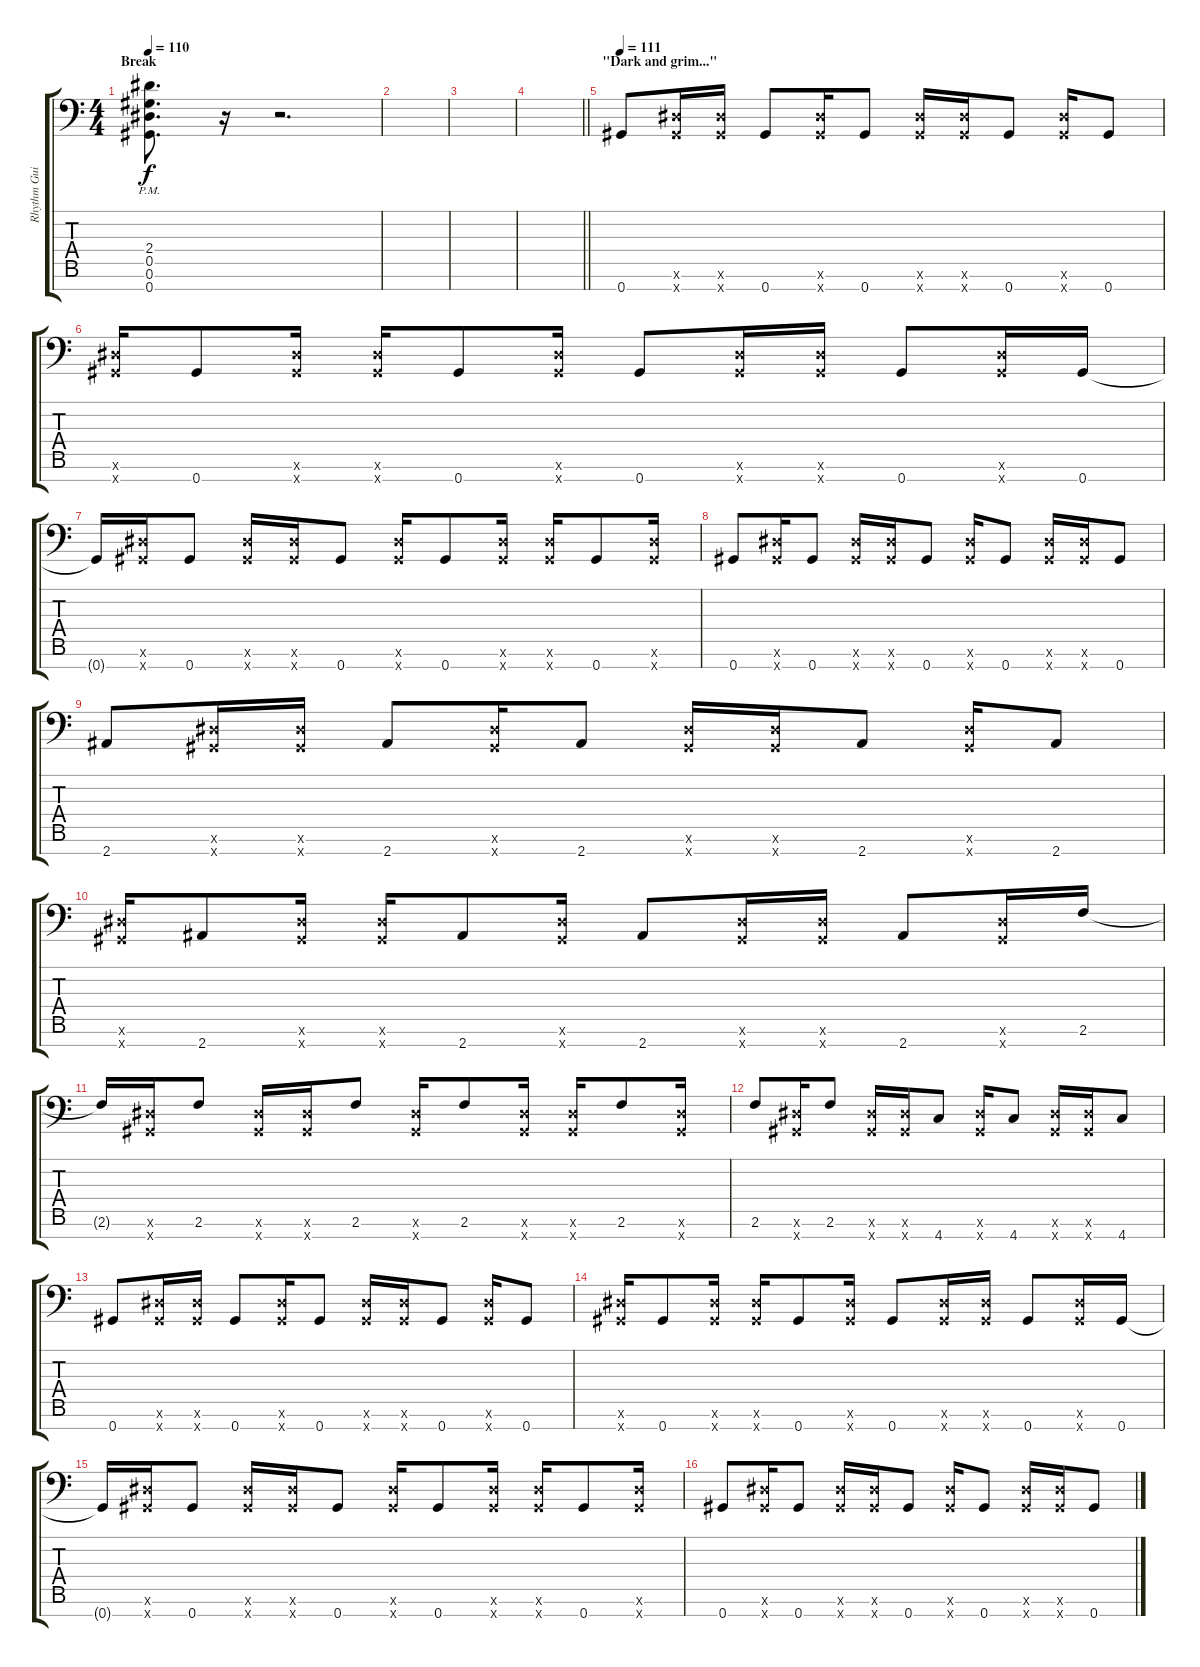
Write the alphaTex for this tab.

\track ("Rhythm Guitar L" "Rhythm Gui") {instrument distortionguitar}
\staff {score tabs}
\tuning (Eb4 Bb3 Gb3 Db3 Ab2 Eb2 Ab1) {hide}
\ts (4 4)
\section ("" "Break")
\tempo 110
\clef f4
\ks c
(2.4{pm} 0.5{pm} 0.6{pm} 0.7{pm}).8{d dy f} r.16 r.2{d} |
|
|
\barLineRight lightlight
|
\section ("" "\"Dark and grim...\"")
\tempo 111
0.7.8{volume 13} (0.6{x} 0.7{x}).16 (0.6{x} 0.7{x}).16 0.7.8 (0.6{x} 0.7{x}).16 0.7.8 (0.6{x} 0.7{x}).16 (0.6{x} 0.7{x}).16 0.7.8 (0.6{x} 0.7{x}).16 0.7.8 |
(0.6{x} 0.7{x}).16 0.7.8 (0.6{x} 0.7{x}).16 (0.6{x} 0.7{x}).16 0.7.8 (0.6{x} 0.7{x}).16 0.7.8 (0.6{x} 0.7{x}).16 (0.6{x} 0.7{x}).16 0.7.8 (0.6{x} 0.7{x}).16 0.7.16 |
0.7{t}.16 (0.6{x} 0.7{x}).16 0.7.8 (0.6{x} 0.7{x}).16 (0.6{x} 0.7{x}).16 0.7.8 (0.6{x} 0.7{x}).16 0.7.8 (0.6{x} 0.7{x}).16 (0.6{x} 0.7{x}).16 0.7.8 (0.6{x} 0.7{x}).16 |
0.7.8 (0.6{x} 0.7{x}).16 0.7.8 (0.6{x} 0.7{x}).16 (0.6{x} 0.7{x}).16 0.7.8 (0.6{x} 0.7{x}).16 0.7.8 (0.6{x} 0.7{x}).16 (0.6{x} 0.7{x}).16 0.7.8 |
2.7.8 (0.6{x} 0.7{x}).16 (0.6{x} 0.7{x}).16 2.7.8 (0.6{x} 0.7{x}).16 2.7.8 (0.6{x} 0.7{x}).16 (0.6{x} 0.7{x}).16 2.7.8 (0.6{x} 0.7{x}).16 2.7.8 |
(0.6{x} 0.7{x}).16 2.7.8 (0.6{x} 0.7{x}).16 (0.6{x} 0.7{x}).16 2.7.8 (0.6{x} 0.7{x}).16 2.7.8 (0.6{x} 0.7{x}).16 (0.6{x} 0.7{x}).16 2.7.8 (0.6{x} 0.7{x}).16 2.6.16 |
2.6{t}.16 (0.6{x} 0.7{x}).16 2.6.8 (0.6{x} 0.7{x}).16 (0.6{x} 0.7{x}).16 2.6.8 (0.6{x} 0.7{x}).16 2.6.8 (0.6{x} 0.7{x}).16 (0.6{x} 0.7{x}).16 2.6.8 (0.6{x} 0.7{x}).16 |
2.6.8 (0.6{x} 0.7{x}).16 2.6.8 (0.6{x} 0.7{x}).16 (0.6{x} 0.7{x}).16 4.7.8 (0.6{x} 0.7{x}).16 4.7.8 (0.6{x} 0.7{x}).16 (0.6{x} 0.7{x}).16 4.7.8 |
0.7.8 (0.6{x} 0.7{x}).16 (0.6{x} 0.7{x}).16 0.7.8 (0.6{x} 0.7{x}).16 0.7.8 (0.6{x} 0.7{x}).16 (0.6{x} 0.7{x}).16 0.7.8 (0.6{x} 0.7{x}).16 0.7.8 |
(0.6{x} 0.7{x}).16 0.7.8 (0.6{x} 0.7{x}).16 (0.6{x} 0.7{x}).16 0.7.8 (0.6{x} 0.7{x}).16 0.7.8 (0.6{x} 0.7{x}).16 (0.6{x} 0.7{x}).16 0.7.8 (0.6{x} 0.7{x}).16 0.7.16 |
0.7{t}.16 (0.6{x} 0.7{x}).16 0.7.8 (0.6{x} 0.7{x}).16 (0.6{x} 0.7{x}).16 0.7.8 (0.6{x} 0.7{x}).16 0.7.8 (0.6{x} 0.7{x}).16 (0.6{x} 0.7{x}).16 0.7.8 (0.6{x} 0.7{x}).16 |
0.7.8 (0.6{x} 0.7{x}).16 0.7.8 (0.6{x} 0.7{x}).16 (0.6{x} 0.7{x}).16 0.7.8 (0.6{x} 0.7{x}).16 0.7.8 (0.6{x} 0.7{x}).16 (0.6{x} 0.7{x}).16 0.7.8
